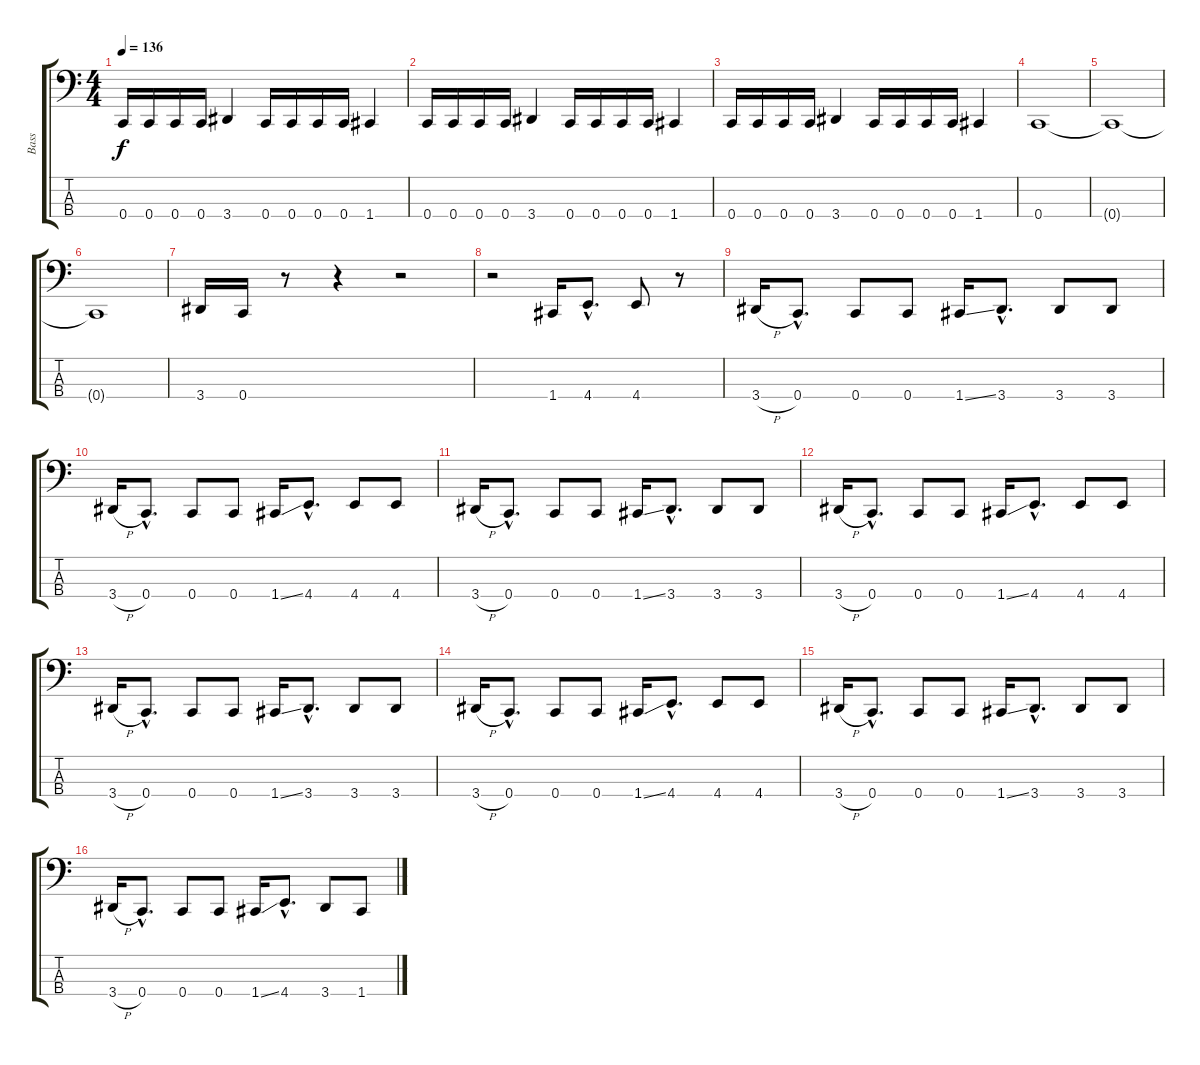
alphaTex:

\track ("Bass" "Bass") {instrument electricbasspick}
\staff {score tabs}
\tuning (F2 C2 G1 C1) {hide}
\ts (4 4)
\tempo 136
\clef f4
\ks c
0.4.16{dy f instrument electricbasspick} 0.4.16 0.4.16 0.4.16 3.4.4 0.4.16 0.4.16 0.4.16 0.4.16 1.4.4 |
0.4.16 0.4.16 0.4.16 0.4.16 3.4.4 0.4.16 0.4.16 0.4.16 0.4.16 1.4.4 |
0.4.16 0.4.16 0.4.16 0.4.16 3.4.4 0.4.16 0.4.16 0.4.16 0.4.16 1.4.4 |
0.4.1 |
0.4{t}.1 |
0.4{t}.1 |
3.4.16 0.4.16 r.8 r.4 r.2 |
r.2 1.4.16 4.4{hac}.8{d} 4.4.8 r.8 |
3.4{h}.16 0.4{hac}.8{d} 0.4.8 0.4.8 1.4{ss}.16 3.4{hac}.8{d} 3.4.8 3.4.8 |
3.4{h}.16 0.4{hac}.8{d} 0.4.8 0.4.8 1.4{ss}.16 4.4{hac}.8{d} 4.4.8 4.4.8 |
3.4{h}.16 0.4{hac}.8{d} 0.4.8 0.4.8 1.4{ss}.16 3.4{hac}.8{d} 3.4.8 3.4.8 |
3.4{h}.16 0.4{hac}.8{d} 0.4.8 0.4.8 1.4{ss}.16 4.4{hac}.8{d} 4.4.8 4.4.8 |
3.4{h}.16 0.4{hac}.8{d} 0.4.8 0.4.8 1.4{ss}.16 3.4{hac}.8{d} 3.4.8 3.4.8 |
3.4{h}.16 0.4{hac}.8{d} 0.4.8 0.4.8 1.4{ss}.16 4.4{hac}.8{d} 4.4.8 4.4.8 |
3.4{h}.16 0.4{hac}.8{d} 0.4.8 0.4.8 1.4{ss}.16 3.4{hac}.8{d} 3.4.8 3.4.8 |
3.4{h}.16 0.4{hac}.8{d} 0.4.8 0.4.8 1.4{ss}.16 4.4{hac}.8{d} 3.4.8 1.4.8
